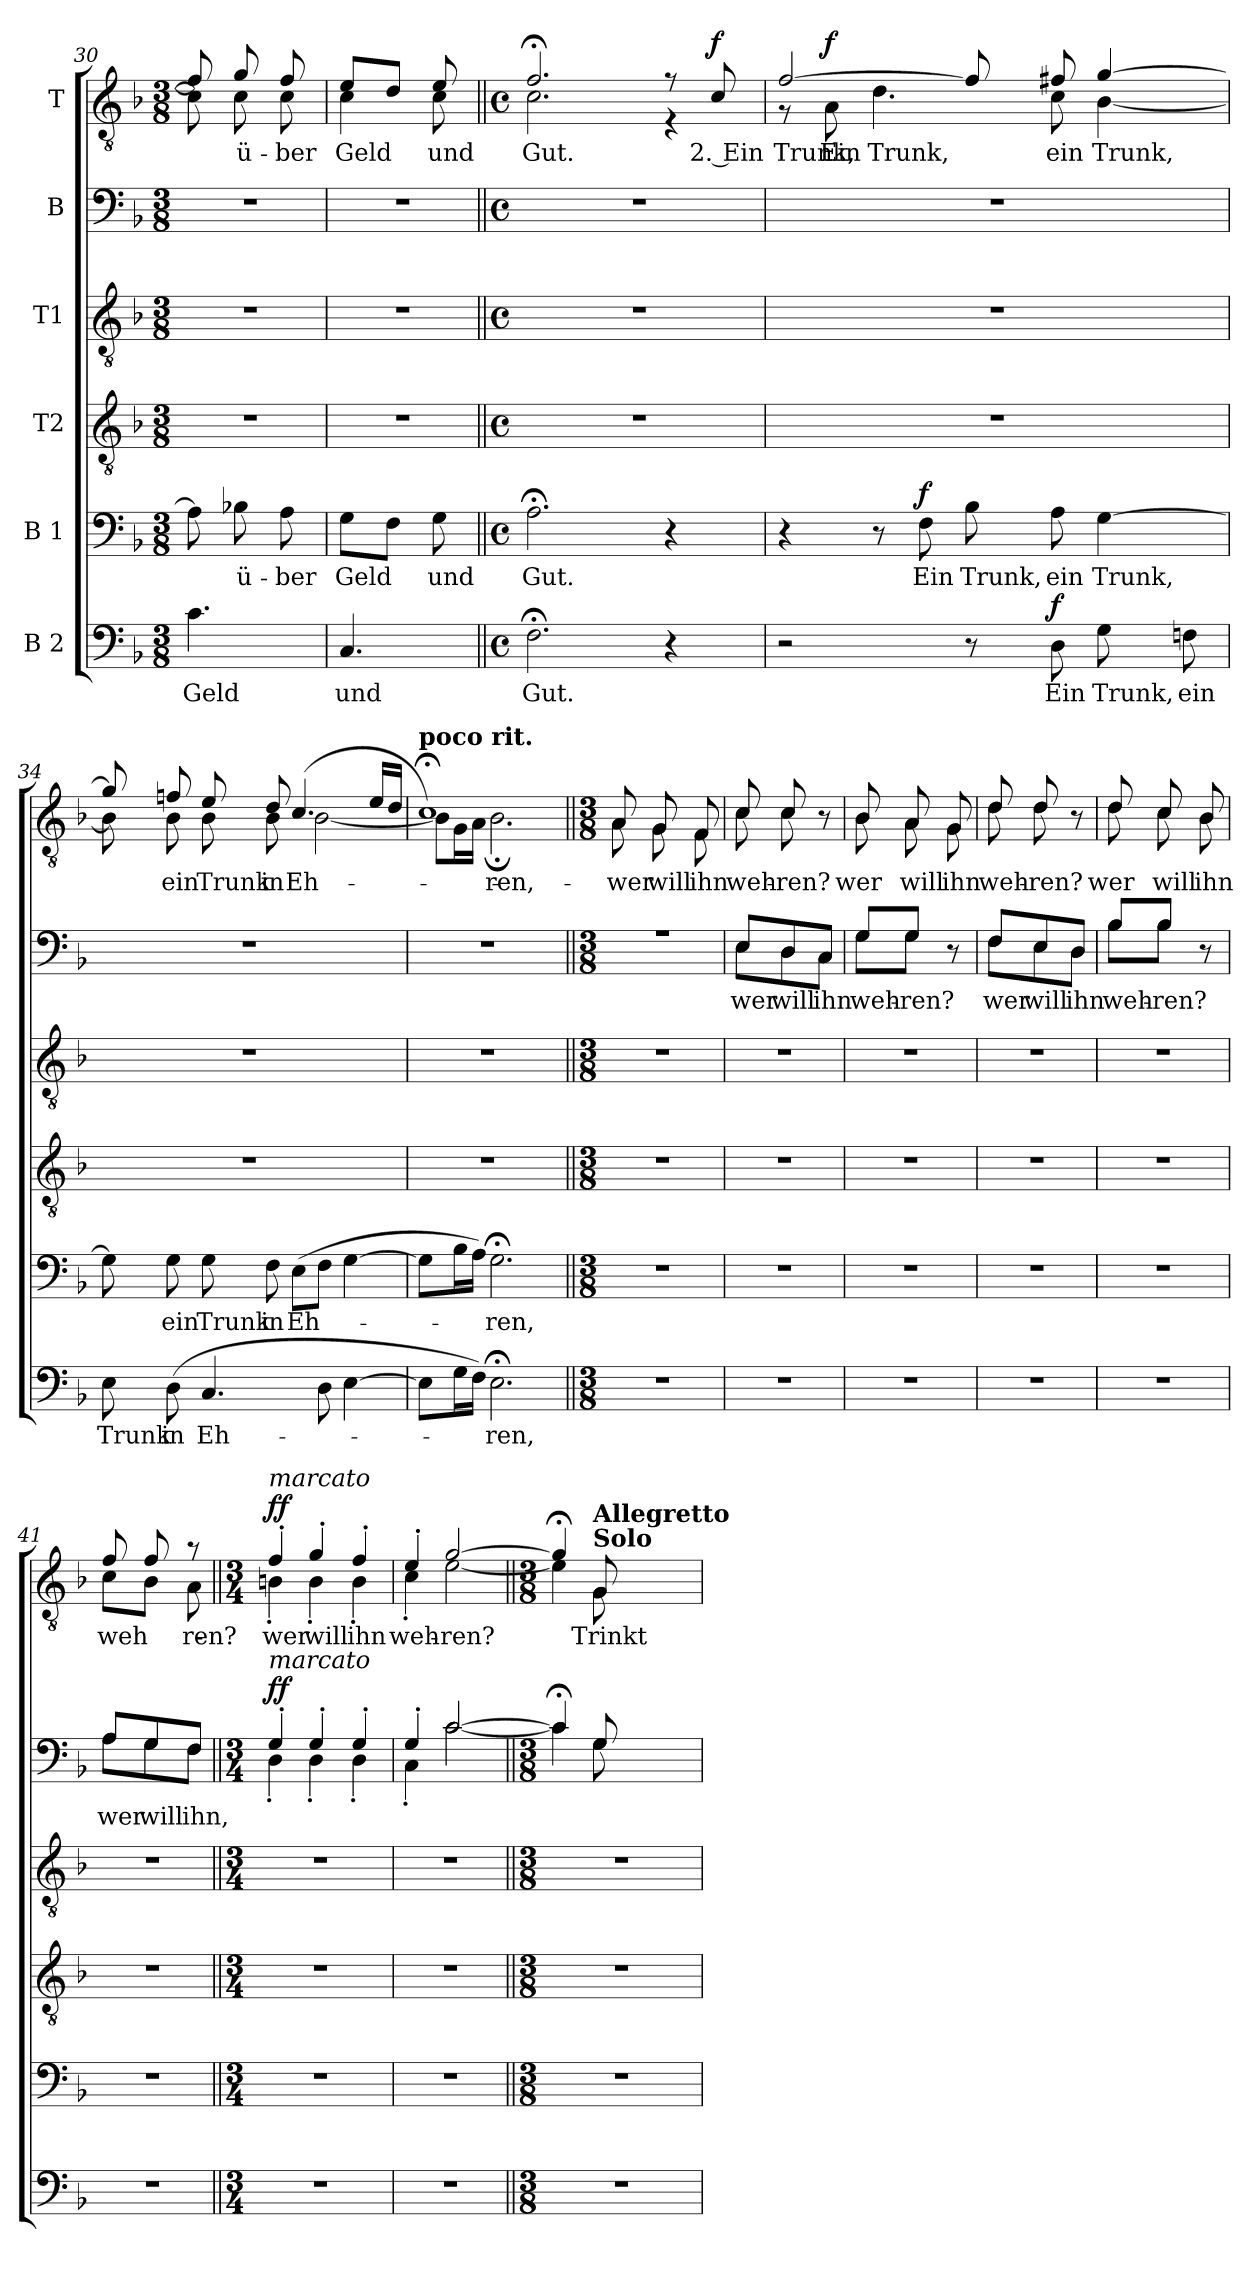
**kern	**text	**dynam	**kern	**text	**dynam	**kern	**kern	**kern	**text	**dynam	**kern	**text	**dynam
*part6	*part6	*part6	*part5	*part5	*part5	*part4	*part3	*part2	*part2	*part2	*part1	*part1	*part1
*staff6	*staff6	*staff6	*staff5	*staff5	*staff5	*staff4	*staff3	*staff2	*staff2	*staff2	*staff1	*staff1	*staff1
*I"B 2	*	*	*I"B 1	*	*	*I"T2	*I"T1	*I"B	*	*	*I"T	*	*
*clefF4	*	*	*clefF4	*	*	*clefGv2	*clefGv2	*clefF4	*	*	*clefGv2	*	*
*k[b-]	*	*	*k[b-]	*	*	*k[b-]	*k[b-]	*k[b-]	*	*	*k[b-]	*	*
*M3/8	*	*	*M3/8	*	*	*M3/8	*M3/8	*M3/8	*	*	*M3/8	*	*
=30	=30	=30	=30	=30	=30	=30	=30	=30	=30	=30	=30	=30	=30
!	!LO:LY:b	!	!	!	!	!	!	!	!	!	!	!	!
*	*	*	*	*	*	*	*	*	*	*	*^	*	*
4.c\	Geld	.	8A\]	.	.	4.r	4.r	4.r	.	.	8f/]	8c\]	.	.
!	!	!	!	!LO:LY:b	!	!	!	!	!	!	!	!	!LO:LY:b	!
.	.	.	8B-X\	ü-	.	.	.	.	.	.	8g/	8c\	ü-	.
!	!	!	!	!LO:LY:b	!	!	!	!	!	!	!	!	!LO:LY:b	!
.	.	.	8A\	-ber	.	.	.	.	.	.	8f/	8c\	-ber	.
=31	=31	=31	=31	=31	=31	=31	=31	=31	=31	=31	=31	=31	=31	=31
!	!LO:LY:b	!	!	!LO:LY:b	!	!	!	!	!	!	!	!	!LO:LY:b	!
4.C/	und	.	8G\L	Geld	.	4.r	4.r	4.r	.	.	8e/L	4c\	Geld	.
.	.	.	8F\J	.	.	.	.	.	.	.	8d/J	.	.	.
!	!	!	!	!LO:LY:b	!	!	!	!	!	!	!	!	!LO:LY:b	!
.	.	.	8G\	und	.	.	.	.	.	.	8e/	8c\	und	.
=32||	=32||	=32||	=32||	=32||	=32||	=32||	=32||	=32||	=32||	=32||	=32||	=32||	=32||	=32||
*M4/4	*	*	*M4/4	*	*	*M4/4	*M4/4	*M4/4	*	*	*M4/4	*	*	*
*met(c)	*	*	*met(c)	*	*	*met(c)	*met(c)	*met(c)	*	*	*met(c)	*	*	*
!	!LO:LY:b	!	!	!LO:LY:b	!	!	!	!	!	!	!	!	!LO:LY:b	!
2.F;<\	Gut.	.	2.A;<\	Gut.	.	1r	1r	1r	.	.	2.f;</	2.c\	Gut.	.
4r	.	.	4r	.	.	.	.	.	.	.	8r	4r	.	.
!	!	!	!	!	!	!	!	!	!	!	!	!	!LO:LY:b	!LO:DY:a
.	.	.	.	.	.	.	.	.	.	.	8c/	.	2. Ein	f
!!LO:LB:g=z	!!
=33	=33	=33	=33	=33	=33	=33	=33	=33	=33	=33	=33	=33	=33	=33
!	!	!	!	!	!	!	!	!	!	!	!	!	!LO:LY:b	!
2r	.	.	4r	.	.	1r	1r	1r	.	.	[2f/	8r	Trunk,	.
!	!	!	!	!	!	!	!	!	!	!	!	!	!LO:LY:b	!LO:DY:b
.	.	.	.	.	.	.	.	.	.	.	.	8A\	Ein	f
!	!	!	!	!	!	!	!	!	!	!	!	!	!LO:LY:b	!
.	.	.	8r	.	.	.	.	.	.	.	.	4.d\	Trunk,	.
!	!	!	!	!LO:LY:b	!LO:DY:a	!	!	!	!	!	!	!	!	!
.	.	.	8F\	Ein	f	.	.	.	.	.	.	.	.	.
!	!	!	!	!LO:LY:b	!	!	!	!	!	!	!	!	!	!
8r	.	.	8B-\	Trunk,	.	.	.	.	.	.	8f/]	.	.	.
!	!LO:LY:b	!LO:DY:a	!	!LO:LY:b	!	!	!	!	!	!	!	!	!LO:LY:b	!
8D\	Ein	f	8A\	ein	.	.	.	.	.	.	8f#X/	8c\	ein	.
!	!LO:LY:b	!	!	!LO:LY:b	!	!	!	!	!	!	!	!	!LO:LY:b	!
8G\	Trunk,	.	[4G\	Trunk,	.	.	.	.	.	.	[4g/	[4B-\	Trunk,	.
!	!LO:LY:b	!	!	!	!	!	!	!	!	!	!	!	!	!
8Fn\	ein	.	.	.	.	.	.	.	.	.	.	.	.	.
=34	=34	=34	=34	=34	=34	=34	=34	=34	=34	=34	=34	=34	=34	=34
!	!LO:LY:b	!	!	!	!	!	!	!	!	!	!	!	!	!
8E\	Trunk	.	8G\]	.	.	1r	1r	1r	.	.	8g/]	8B-\]	.	.
!	!LO:LY:b	!	!	!LO:LY:b	!	!	!	!	!	!	!	!	!LO:LY:b	!
(8D\	in	.	8G\	ein	.	.	.	.	.	.	8fn/	8B-\	ein	.
!	!LO:LY:b	!	!	!LO:LY:b	!	!	!	!	!	!	!	!	!LO:LY:b	!
4.C/	Eh-	.	8G\	Trunk	.	.	.	.	.	.	8e/	8B-\	Trunk	.
!	!	!	!	!LO:LY:b	!	!	!	!	!	!	!	!	!LO:LY:b	!
.	.	.	8F\	in	.	.	.	.	.	.	8d/	8B-\	in	.
!	!	!	!	!LO:LY:b	!	!	!	!	!	!	!	!	!LO:LY:b	!
.	.	.	(8E\L	Eh-	.	.	.	.	.	.	(4.c/	[2B-\	Eh-	.
8D\	.	.	8F\J	.	.	.	.	.	.	.	.	.	.	.
[4E\	.	.	[4G\	.	.	.	.	.	.	.	.	.	.	.
.	.	.	.	.	.	.	.	.	.	.	16e/LL	.	.	.
.	.	.	.	.	.	.	.	.	.	.	16d/JJ	.	.	.
=35	=35	=35	=35	=35	=35	=35	=35	=35	=35	=35	=35	=35	=35	=35
!	!	!	!	!	!	!	!	!	!	!	!LO:TX:a:B:t=poco rit.	!	!	!
8E\L]	.	.	8G\L]	.	.	1r	1r	1r	.	.	1c;<)	8B-\L]	.	.
16G\L	.	.	16B-\L	.	.	.	.	.	.	.	.	16G\L	.	.
16F\JJ)	.	.	16A\JJ)	.	.	.	.	.	.	.	.	16A\JJ	.	.
!	!LO:LY:b	!	!	!LO:LY:b	!	!	!	!	!	!	!	!	!LO:LY:b	!
2.E;<\	-ren,	.	2.G;<\	-ren,	.	.	.	.	.	.	.	2.B-;\	-ren,	.
!!LO:PB:g=z	!!
=36||	=36||	=36||	=36||	=36||	=36||	=36||	=36||	=36||	=36||	=36||	=36||	=36||	=36||	=36||
*M3/8	*	*	*M3/8	*	*	*M3/8	*M3/8	*M3/8	*	*	*M3/8	*	*	*
*	*	*	*	*	*	*	*	*^	*	*	*	*	*	*
!	!	!	!	!	!	!	!	!	!	!	!	!	!	!LO:LY:b	!
4.r	.	.	4.r	.	.	4.r	4.r	4.r	4.ryy	.	.	8A/	8A\	wer	.
!	!	!	!	!	!	!	!	!	!	!	!	!	!	!LO:LY:b	!
.	.	.	.	.	.	.	.	.	.	.	.	8G/	8G\	will	.
!	!	!	!	!	!	!	!	!	!	!	!	!	!	!LO:LY:b	!
.	.	.	.	.	.	.	.	.	.	.	.	8F/	8F\	ihn	.
=37	=37	=37	=37	=37	=37	=37	=37	=37	=37	=37	=37	=37	=37	=37	=37
!	!	!	!	!	!	!	!	!	!	!LO:LY:b	!	!	!	!LO:LY:b	!
4.r	.	.	4.r	.	.	4.r	4.r	8E/L	8E\L	wer	.	8c/	8c\	weh-	.
!	!	!	!	!	!	!	!	!	!	!LO:LY:b	!	!	!	!LO:LY:b	!
.	.	.	.	.	.	.	.	8D/	8D\	will	.	8c/	8c\	-ren?	.
!	!	!	!	!	!	!	!	!	!	!LO:LY:b	!	!	!	!	!
.	.	.	.	.	.	.	.	8C/J	8C\J	ihn	.	8r	8ryy	.	.
=38	=38	=38	=38	=38	=38	=38	=38	=38	=38	=38	=38	=38	=38	=38	=38
!	!	!	!	!	!	!	!	!	!	!LO:LY:b	!	!	!	!LO:LY:b	!
4.r	.	.	4.r	.	.	4.r	4.r	8G/L	8G\L	weh-	.	8B-/	8B-\	wer	.
!	!	!	!	!	!	!	!	!	!	!LO:LY:b	!	!	!	!LO:LY:b	!
.	.	.	.	.	.	.	.	8G/J	8G\J	-ren?	.	8A/	8A\	will	.
!	!	!	!	!	!	!	!	!	!	!	!	!	!	!LO:LY:b	!
.	.	.	.	.	.	.	.	8r	8ryy	.	.	8G/	8G\	ihn	.
=39	=39	=39	=39	=39	=39	=39	=39	=39	=39	=39	=39	=39	=39	=39	=39
!	!	!	!	!	!	!	!	!	!	!LO:LY:b	!	!	!	!LO:LY:b	!
4.r	.	.	4.r	.	.	4.r	4.r	8F/L	8F\L	wer	.	8d/	8d\	weh-	.
!	!	!	!	!	!	!	!	!	!	!LO:LY:b	!	!	!	!LO:LY:b	!
.	.	.	.	.	.	.	.	8E/	8E\	will	.	8d/	8d\	-ren?	.
!	!	!	!	!	!	!	!	!	!	!LO:LY:b	!	!	!	!	!
.	.	.	.	.	.	.	.	8D/J	8D\J	ihn	.	8r	8ryy	.	.
=40	=40	=40	=40	=40	=40	=40	=40	=40	=40	=40	=40	=40	=40	=40	=40
!	!	!	!	!	!	!	!	!	!	!LO:LY:b	!	!	!	!LO:LY:b	!
4.r	.	.	4.r	.	.	4.r	4.r	8B-/L	8B-\L	weh-	.	8d/	8d\	wer	.
!	!	!	!	!	!	!	!	!	!	!LO:LY:b	!	!	!	!LO:LY:b	!
.	.	.	.	.	.	.	.	8B-/J	8B-\J	-ren?	.	8c/	8c\	will	.
!	!	!	!	!	!	!	!	!	!	!	!	!	!	!LO:LY:b	!
.	.	.	.	.	.	.	.	8r	8ryy	.	.	8B-/	8B-\	ihn	.
!!LO:LB:g=z	!!
=41	=41	=41	=41	=41	=41	=41	=41	=41	=41	=41	=41	=41	=41	=41	=41
!	!	!	!	!	!	!	!	!	!	!LO:LY:b	!	!	!	!LO:LY:b	!
4.r	.	.	4.r	.	.	4.r	4.r	8A/L	8A\L	wer	.	8f/	8c\L	weh-	.
!	!	!	!	!	!	!	!	!	!	!LO:LY:b	!	!	!	!	!
.	.	.	.	.	.	.	.	8G/	8G\	will	.	8f/	8B-\J	.	.
!	!	!	!	!	!	!	!	!	!	!LO:LY:b	!	!	!	!LO:LY:b	!
.	.	.	.	.	.	.	.	8F/J	8F\J	ihn,	.	8r	8A\	-ren?	.
=42||	=42||	=42||	=42||	=42||	=42||	=42||	=42||	=42||	=42||	=42||	=42||	=42||	=42||	=42||	=42||
*M3/4	*	*	*M3/4	*	*	*M3/4	*M3/4	*M3/4	*	*	*	*M3/4	*	*	*
!	!	!	!	!	!	!	!	!	!	!	!	!LO:TX:a:i:t=marcato	!	!	!
!	!	!	!	!	!	!	!	!LO:TX:a:i:t=marcato	!	!	!	!	!	!	!
!	!	!	!	!	!	!	!	!	!	!	!LO:DY:a	!	!	!LO:LY:b	!LO:DY:a
2.r	.	.	2.r	.	.	2.r	2.r	4G'/	4D'\	.	ff	4f'/	4Bn'\	wer	ff
!	!	!	!	!	!	!	!	!	!	!	!	!	!	!LO:LY:b	!
.	.	.	.	.	.	.	.	4G'/	4D'\	.	.	4g'/	4B'\	will	.
!	!	!	!	!	!	!	!	!	!	!	!	!	!	!LO:LY:b	!
.	.	.	.	.	.	.	.	4G'/	4D'\	.	.	4f'/	4B'\	ihn	.
=43	=43	=43	=43	=43	=43	=43	=43	=43	=43	=43	=43	=43	=43	=43	=43
!	!	!	!	!	!	!	!	!	!	!	!	!	!	!LO:LY:b	!
2.r	.	.	2.r	.	.	2.r	2.r	4G'/	4C'\	.	.	4e'/	4c'\	weh-	.
!	!	!	!	!	!	!	!	!	!	!	!	!	!	!LO:LY:b	!
.	.	.	.	.	.	.	.	[2c/	[2c\	.	.	[2g/	[2e\	-ren?	.
=44||	=44||	=44||	=44||	=44||	=44||	=44||	=44||	=44||	=44||	=44||	=44||	=44||	=44||	=44||	=44||
*M3/8	*	*	*M3/8	*	*	*M3/8	*M3/8	*M3/8	*	*	*	*M3/8	*	*	*
4.r	.	.	4.r	.	.	4.r	4.r	4c;</]	4c\]	.	.	4g;</]	4e\]	.	.
!	!	!	!	!	!	!	!	!	!	!	!	!LO:TX:a:B:t=Solo	!	!	!
!	!	!	!	!	!	!	!	!	!	!	!	!LO:TX:a:B:t=Allegretto	!	!	!
!	!	!	!	!	!	!	!	!	!	!	!	!	!	!LO:LY:b	!
.	.	.	.	.	.	.	.	8G/	8G\	.	.	8G/	8G\	Trinkt	.
*	*	*	*	*	*	*	*	*v	*v	*	*	*	*	*	*
*	*	*	*	*	*	*	*	*	*	*	*v	*v	*	*
=	=	=	=	=	=	=	=	=	=	=	=	=	=
*-	*-	*-	*-	*-	*-	*-	*-	*-	*-	*-	*-	*-	*-
